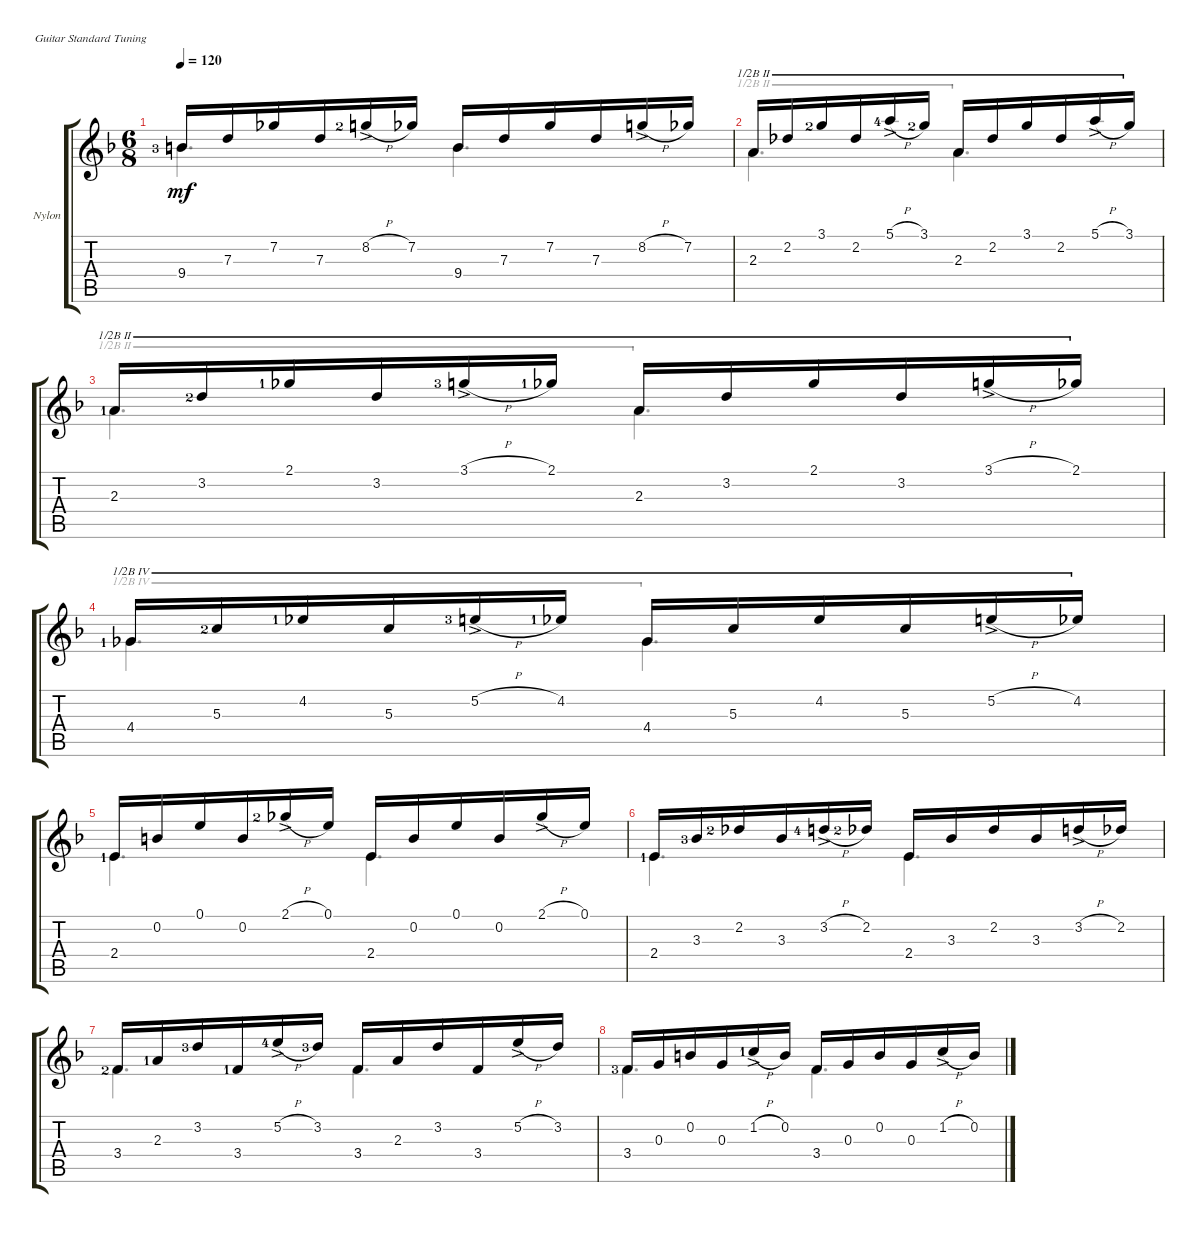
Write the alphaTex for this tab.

\defaultSystemsLayout 4
\bracketExtendMode groupsimilarinstruments
\firstSystemTrackNameOrientation horizontal
\otherSystemsTrackNameOrientation horizontal
\track ("Nylon" "Nylon") {instrument acousticguitarsteel}
\staff {score tabs}
\tuning (E4 B3 G3 D3 A2 E2)
\voice
\ts (6 8)
\tempo 120
\clef g2
\ks f
9.4{lf 4}.16{dy mf} 7.3.16 7.2.16 7.3.16 8.2{h ac lf 3}.16 7.2.16 9.4.16 7.3.16 7.2.16 7.3.16 8.2{h ac}.16 7.2.16 |
2.3.16{barre (2 half)} 2.2.16{barre (2 half)} 3.1{lf 3}.16{barre (2 half)} 2.2.16{barre (2 half)} 5.1{h ac lf 5}.16{barre (2 half)} 3.1{lf 3}.16{barre (2 half)} 2.3.16{barre (2 half)} 2.2.16{barre (2 half)} 3.1.16{barre (2 half)} 2.2.16{barre (2 half)} 5.1{h ac}.16{barre (2 half)} 3.1.16{barre (2 half)} |
2.3{lf 2}.16{barre (2 half)} 3.2{lf 3}.16{barre (2 half)} 2.1{lf 2}.16{barre (2 half)} 3.2.16{barre (2 half)} 3.1{h ac lf 4}.16{barre (2 half)} 2.1{lf 2}.16{barre (2 half)} 2.3.16{barre (2 half)} 3.2.16{barre (2 half)} 2.1.16{barre (2 half)} 3.2.16{barre (2 half)} 3.1{h ac}.16{barre (2 half)} 2.1.16{barre (2 half)} |
4.4{lf 2}.16{barre (4 half)} 5.3{lf 3}.16{barre (4 half)} 4.2{lf 2}.16{barre (4 half)} 5.3.16{barre (4 half)} 5.2{h ac lf 4}.16{barre (4 half)} 4.2{lf 2}.16{barre (4 half)} 4.4.16{barre (4 half)} 5.3.16{barre (4 half)} 4.2.16{barre (4 half)} 5.3.16{barre (4 half)} 5.2{h ac}.16{barre (4 half)} 4.2.16{barre (4 half)} |
2.4{lf 2}.16 0.2.16 0.1.16 0.2.16 2.1{h ac lf 3}.16 0.1.16 2.4.16 0.2.16 0.1.16 0.2.16 2.1{h ac}.16 0.1.16 |
2.4{lf 2}.16 3.3{lf 4}.16 2.2{lf 3}.16 3.3.16 3.2{h ac lf 5}.16 2.2{lf 3}.16 2.4.16 3.3.16 2.2.16 3.3.16 3.2{h ac}.16 2.2.16 |
3.4{lf 3}.16 2.3{lf 2}.16 3.2{lf 4}.16 3.4{lf 2}.16 5.2{h ac lf 5}.16 3.2{lf 4}.16 3.4.16 2.3.16 3.2.16 3.4.16 5.2{h ac}.16 3.2.16 |
3.4{lf 4}.16 0.3.16 0.2.16 0.3.16 1.2{h ac lf 2}.16 0.2.16 3.4.16 0.3.16 0.2.16 0.3.16 1.2{h ac}.16 0.2.16
\voice
\clef g2
\ottava regular
\simile none
\ks f
9.4.4{d dy mf} 9.4.4{d} |
2.3.4{d barre (2 half)} 2.3.4{d barre (2 half)} |
2.3.4{d barre (2 half)} 2.3.4{d barre (2 half)} |
4.4.4{d barre (4 half)} 4.4.4{d barre (4 half)} |
2.4.4{d} 2.4.4{d} |
2.4.4{d} 2.4.4{d} |
3.4.4{d} 3.4.4{d} |
3.4.4{d} 3.4.4{d}
